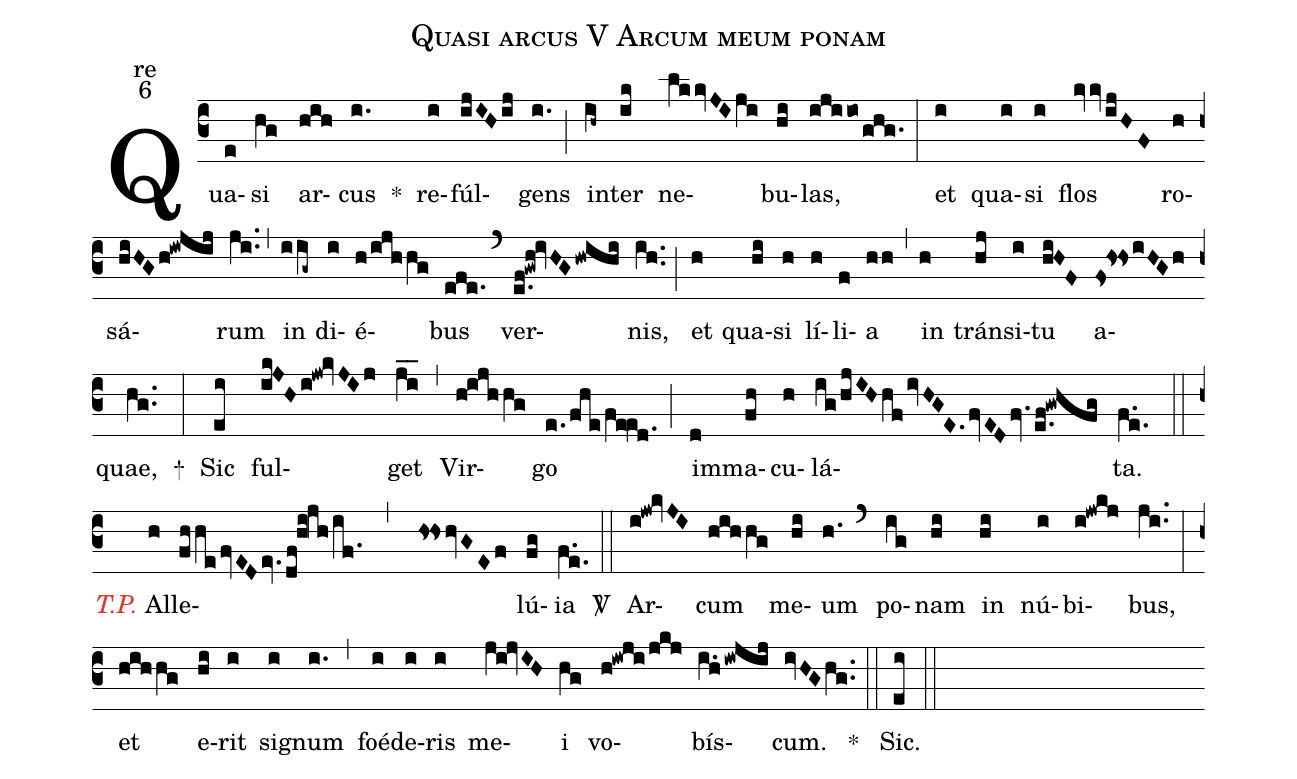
name:Quasi arcus V Arcum meum ponam;
office-part:re;
mode:6;
%%
Qua(e)si(hg) ar(hih)cus(i.) <sp>*</sp>() re(i)fúl(ijIHij)gens(i.) (;) in(ih~)ter(ik) ne(lkkvJIji)bu(hi)las,(ijiio/ghg.) (:) et(i) qua(i)si(i) flos(kvkvijHF) ro(h)sá(hiHGh!iwjij)rum(ji..)(,) in(iig~) di(i)é(h/ijhhg)bus(efe.) (`) ver(e.f!gwh!ivHGhwihi)nis,(ih..) (;) et(h) qua(hi)si(h) lí(h)li(f)a(hh) (,) in(h) trán(hj)si(i)tu(hi!H!F) a(fs!hs!hsiHGh)quae,(hg..) <sp>+</sp>(:) Sic(ei) ful(ik!J!Hi!jw!kvJIj)get(j_i_) (,) Vir(h!ijhhg)go(e./fhe/fe!ed.) (;) im(d)ma(fh)cu(h)lá(ig/hjIHhfivHG!E.fvEDfv.e.f!gwhfg)ta.(f.e.) (::) <i><c>T.P.</c></i> Al(h)le(fhhefvEDev.df!hi!jh/if.,hs!hshvGEf)lú(fg)ia(f.e.) <sp>V/</sp>(::) Ar(i!jw!kvJI)cum(hihhg) me(hi)um(h.) (`) po(ig)nam(hi) in(hi) nú(i)bi(i!jwkj)bus,(ji..) (:) et(hihhg) e(hi)rit(i) sig(i)num(i.) (,) foé(i)de(i)ris(i) me(ji!jvIH)i(hg) vo(h!iwji/jkj)bís(i.hiwjij)cum.(ivHGhg..) <sp>*</sp>(::) Sic.(ei) (::)
